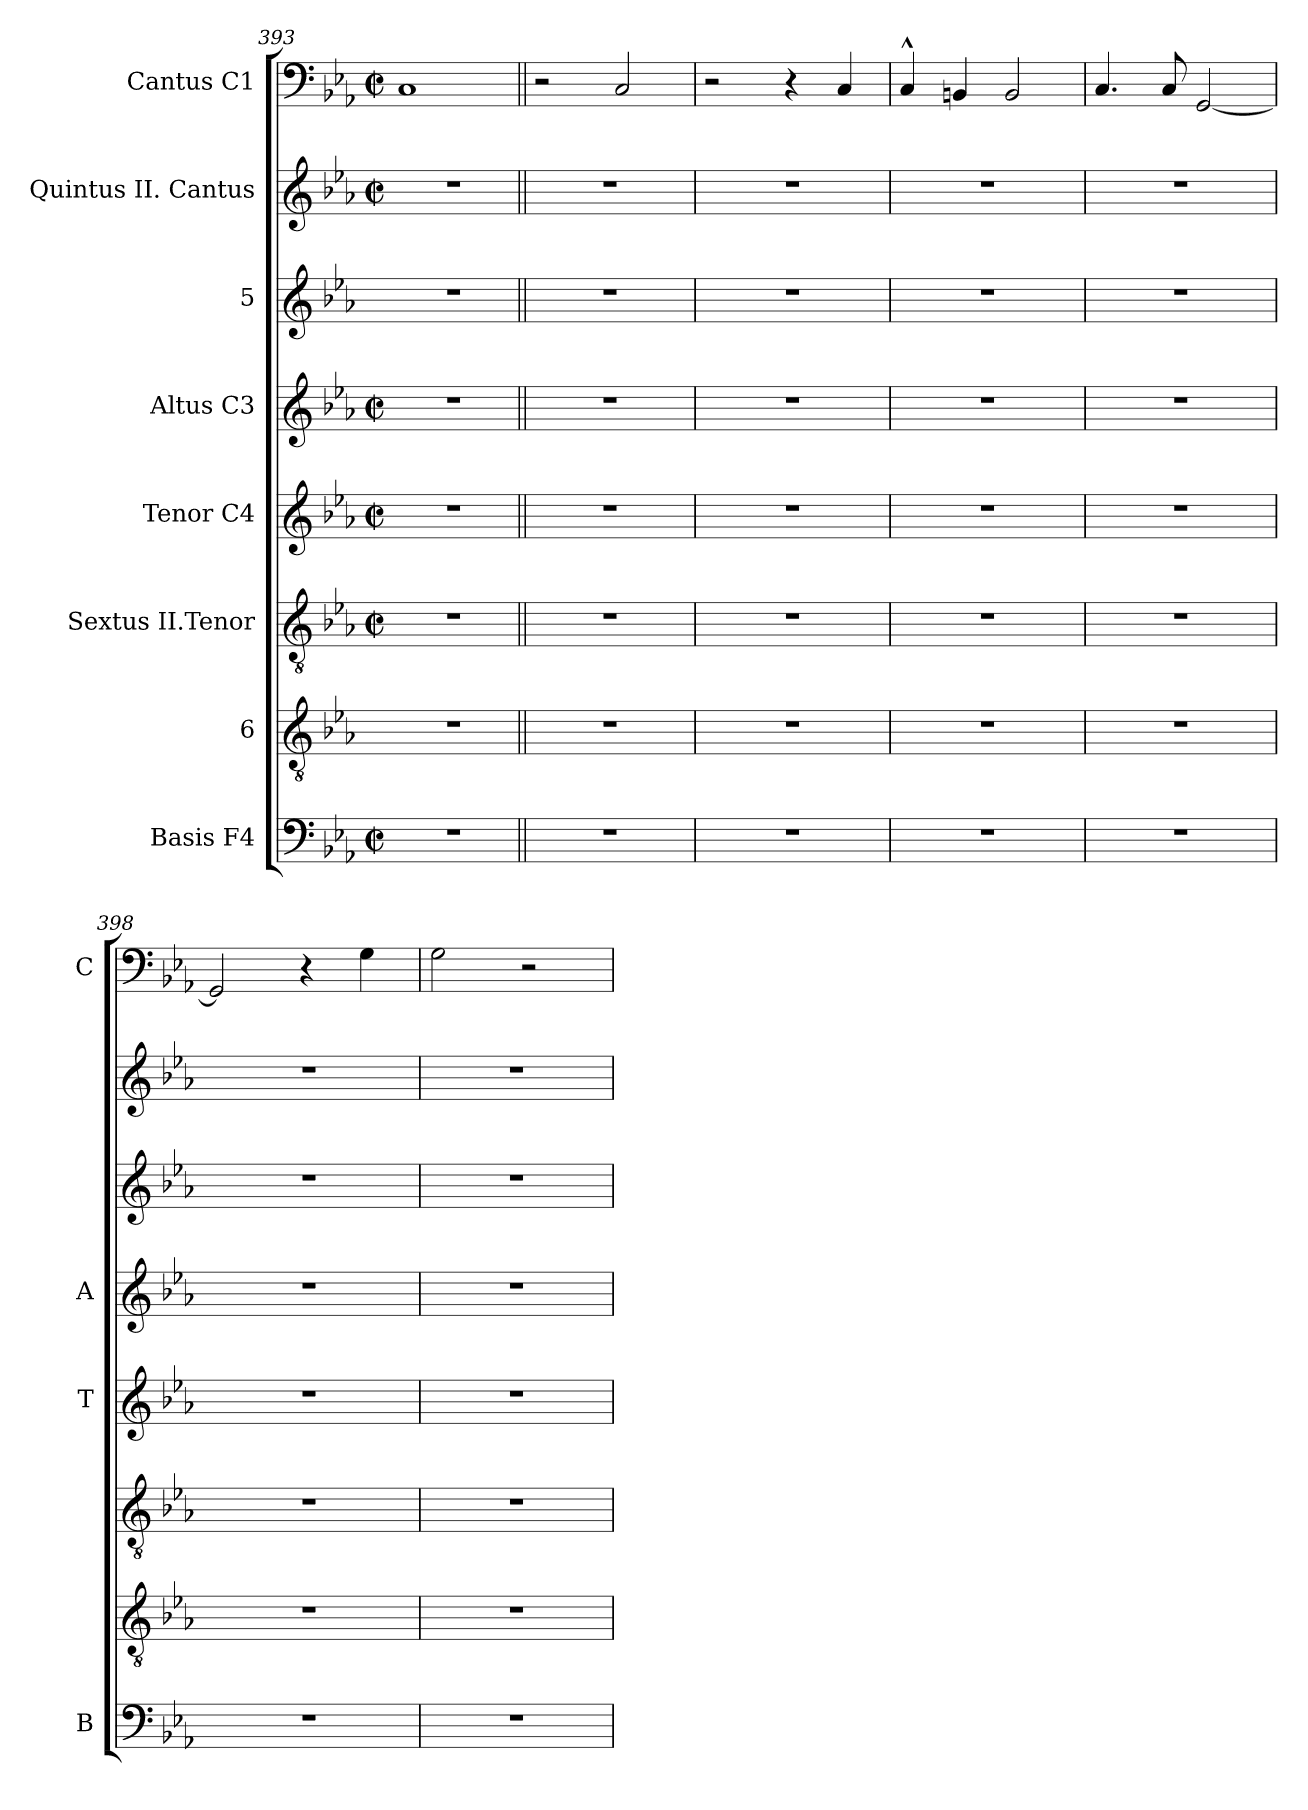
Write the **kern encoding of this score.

**kern	**kern	**kern	**kern	**kern	**kern	**kern	**kern
*part8	*part7	*part6	*part5	*part4	*part3	*part2	*part1
*staff8	*staff7	*staff6	*staff5	*staff4	*staff3	*staff2	*staff1
*I"Basis F4	*I"6	*I"Sextus II.Tenor	*I"Tenor C4	*I"Altus C3	*I"5	*I"Quintus II. Cantus	*I"Cantus C1
*I'B	*	*	*I'T	*I'A	*	*	*I'C
*clefF4	*clefGv2	*clefGv2	*clefG2	*clefG2	*clefG2	*clefG2	*clefF4
*k[b-e-a-]	*k[b-e-a-]	*k[b-e-a-]	*k[b-e-a-]	*k[b-e-a-]	*k[b-e-a-]	*k[b-e-a-]	*k[b-e-a-]
*E-:	*E-:	*E-:	*E-:	*E-:	*E-:	*E-:	*E-:
*M2/2	*	*M2/2	*M2/2	*M2/2	*	*M2/2	*M2/2
*met(c|)	*	*met(c|)	*met(c|)	*met(c|)	*	*met(c|)	*met(c|)
=393	=393	=393	=393	=393	=393	=393	=393
1r	1r	1r	1r	1r	1r	1r	1C
=394||	=394||	=394||	=394||	=394||	=394||	=394||	=394||
1r	1r	1r	1r	1r	1r	1r	2r
.	.	.	.	.	.	.	2C/
=395	=395	=395	=395	=395	=395	=395	=395
1r	1r	1r	1r	1r	1r	1r	2r
.	.	.	.	.	.	.	4r
.	.	.	.	.	.	.	4C/
!!LO:LB:g=z
=396	=396	=396	=396	=396	=396	=396	=396
1r	1r	1r	1r	1r	1r	1r	4C^^</
.	.	.	.	.	.	.	4BBn/
.	.	.	.	.	.	.	2BB/
=397	=397	=397	=397	=397	=397	=397	=397
1r	1r	1r	1r	1r	1r	1r	4.C/
.	.	.	.	.	.	.	8C/
.	.	.	.	.	.	.	[<2GG/
=398	=398	=398	=398	=398	=398	=398	=398
1r	1r	1r	1r	1r	1r	1r	2GG/]
.	.	.	.	.	.	.	4r
.	.	.	.	.	.	.	4G\
=399	=399	=399	=399	=399	=399	=399	=399
1r	1r	1r	1r	1r	1r	1r	2G\
.	.	.	.	.	.	.	2r
=	=	=	=	=	=	=	=
*-	*-	*-	*-	*-	*-	*-	*-
